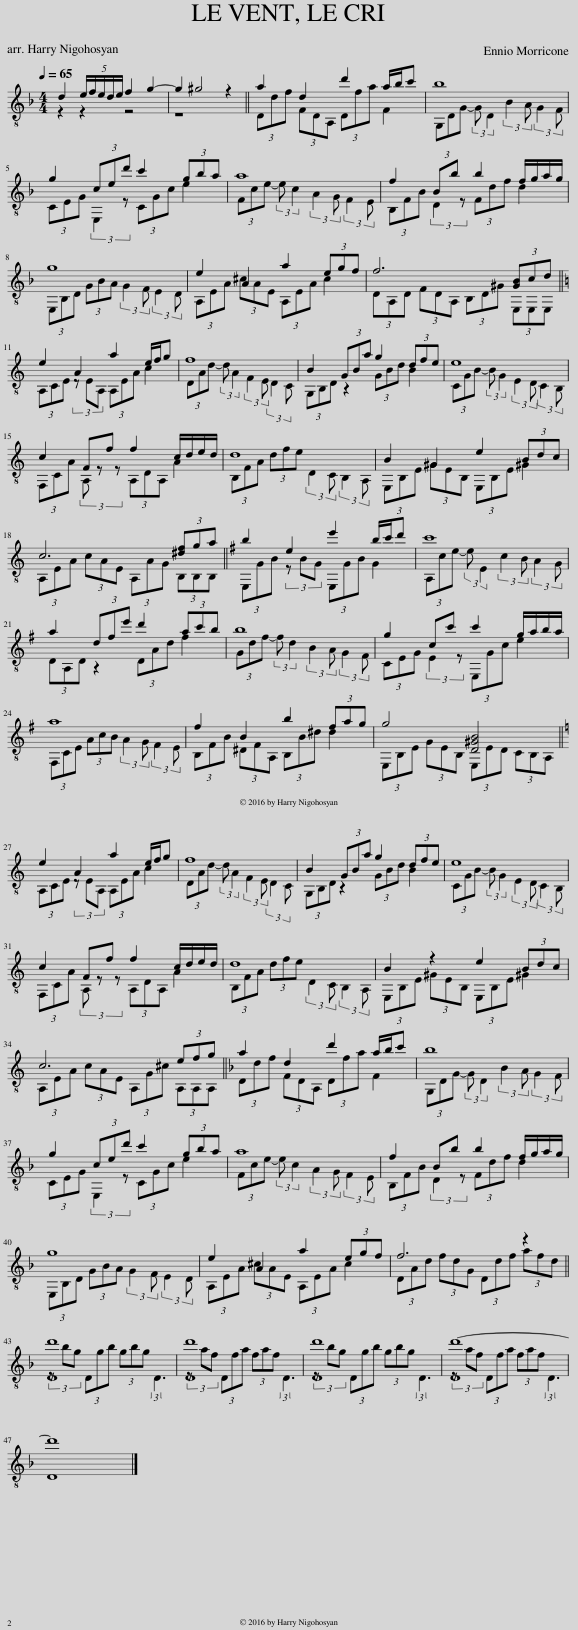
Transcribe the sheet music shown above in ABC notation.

X:1
%%score ( 1 2 3 )
L:1/8
Q:1/4=65
M:4/4
I:linebreak $
K:F
V:1 treble-8
V:2 treble-8
V:3 treble-8
V:1
 d2 (5:4:5e/f/e/d/e/ f2 g2- | g2 ^g4 z2 || a2 d2 d'2 a/b/c' | b8 |$ g2 (3ced' c'2 (3gba | %5
 a8 | f2 Bb b2 f/g/a/g/ |$ g8 | e2 A2 a2 (3egf | f6 (3[^GB]cd ||$ %10
[K:C] e2 A2 a2 e/f/g | f8 | B2 (3GBa g2 (3dfe | e8 |$ c2 Ff f2 c/d/e/d/ | %15
 d8 | B2 ^G2 e2 (3Bdc |$ c6 (3[^df]ga ||[K:G] b2 e2 e'2 b/c'/d' | c'8 |$ %20
 a2 (3dfe' d'2 (3ac'b | b8 | g2 cc' c'2 g/a/b/a/ |$ a8 | f2 B2 b2 (3fag | %25
 g4 [D^GB]4 ||$[K:C] e2 A2 a2 e/f/g | f8 | B2 (3GBa g2 (3dfe | e8 |$ %30
 c2 Ff f2 c/d/e/d/ | d8 | B2 z2 e2 (3Bdc |$ c6 (3efg ||[K:F] a2 d2 d'2 a/b/c' | %35
 b8 |$ g2 (3ced' c'2 (3gba | a8 | f2 Bb b2 f/g/a/g/ |$ g8 | %40
 e2 A2 a2 (3egf | f6 z2 ||$ d'8 | d'8 | d'8 | %45
 d'8- |$ d'8 |] %47
V:2
 z2 z2 z4 | z8 || (3Ddf (3FDA, (3Dfa F2 | (3G,DG- (3:2:2G D2 (3:2:2B2 A (3:2:2G2 F |$ (3CEG (3:2:2E,2 z (3CGc e2 | %5
 (3Fce- (3:2:2e c2 (3:2:2A2 G (3:2:2F2 E | (3B,FB (3:2:2D2 z (3Fdf d2 |$ (3E,B,D (3GBA (3:2:2G2 F (3:2:2E2 D | (3A,EA (3^cAE (3A,EA c2 | (3DA,D (3FDA, (3B,D^G (3E,E,E, ||$ %10
[K:C] (3A,CE (3z EA, (3A,EA c2 | (3DAd- (3:2:2d A2 (3:2:2F2 E (3:2:2D2 C | (3G,B,D z2 (3GBd B2 | (3CGB- (3:2:2B G2 (3:2:2E2 D (3:2:2C2 B, |$ (3F,CA (3A, z z (3A,DA, A2 | %15
 (3B,FA (3dfe (3:2:2D2 C (3:2:2B,2 A, | (3E,B,E (3^GEB, (3E,B,E ^G2 |$ (3A,EA (3cAE (3A,AG (3B,B,B, ||[K:G] (3E,GB (3z BG (3E,GB G2 | (3A,ce- (3:2:2e E2 (3:2:2c2 B (3:2:2A2 G |$ %20
 (3DA,D z2 (3DAd f2 | (3Gdf- (3:2:2f d2 (3:2:2B2 A (3:2:2G2 F | (3CEG (3:2:2E2 z (3E,Gc e2 |$ (3F,CE (3AcB (3:2:2A2 G (3:2:2F2 E | (3B,FB (3^DFA, (3B,B^d d2 | %25
 (3E,B,E (3GEB, (3E,ED (3CB,A, ||$[K:C] (3A,CE (3z EA, (3A,EA c2 | (3DAd- (3:2:2d A2 (3:2:2F2 E (3:2:2D2 C | (3G,B,D z2 (3GBd B2 | (3CGB- (3:2:2B G2 (3:2:2E2 D (3:2:2C2 B, |$ %30
 (3F,CA (3A, z z (3A,DA, A2 | (3B,FA (3dfe (3:2:2D2 C (3:2:2B,2 A, | (3E,B,E (3^GEB, (3E,B,E ^G2 |$ (3A,EA (3cAE (3A,G^c (3A,A,A, ||[K:F] (3Ddf (3FDA, (3Dfa F2 | %35
 (3G,DG- (3:2:2G D2 (3:2:2B2 A (3:2:2G2 F |$ (3CEG (3:2:2E,2 z (3CGc e2 | (3Fce- (3:2:2e c2 (3:2:2A2 G (3:2:2F2 E | (3B,FB (3:2:2D2 z (3Fdf d2 |$ (3E,B,D (3GBA (3:2:2G2 F (3:2:2E2 D | %40
 (3A,EA (3^cAE (3A,EA c2 | (3DAd (3fdG (3Ddf (3afd ||$ D8 | D8 | D8 | %45
 D8 |$ D8 |] %47
V:3
 x8 | x8 || x8 | x8 |$ x8 | %5
 x8 | x8 |$ x8 | x8 | x8 ||$ %10
[K:C] x8 | x8 | x8 | x8 |$ x8 | %15
 x8 | x8 |$ x8 ||[K:G] x8 | x8 |$ %20
 x8 | x8 | x8 |$ x8 | x8 | %25
 x8 ||$[K:C] x8 | x8 | x8 | x8 |$ %30
 x8 | x8 | x8 |$ x8 ||[K:F] x8 | %35
 x8 |$ x8 | x8 | x8 |$ x8 | %40
 x8 | x8 ||$ (3z bg (3Dgb (3gbg (3:2:1D3 | (3z af (3Dfa (3faf (3:2:1D3 | (3z bg (3Dgb (3gbg (3:2:1D3 | %45
 (3z af (3Dfa (3faf (3:2:1D3 |$ x8 |] %47
